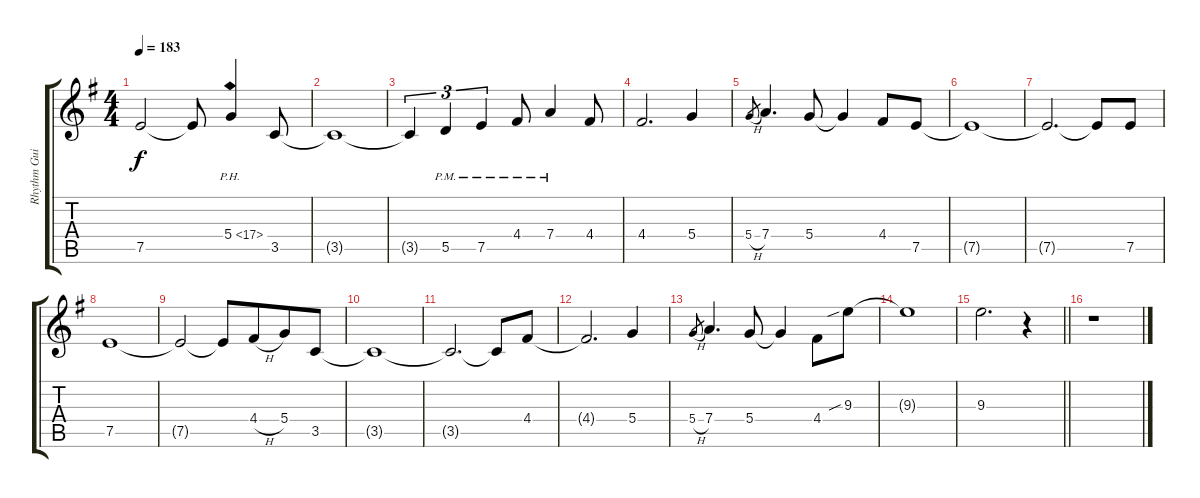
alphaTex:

\track ("Rhythm Guitar 2" "Rhythm Gui") {instrument distortionguitar}
\staff {score tabs}
\tuning (E4 B3 G3 D3 A2 E2) {hide}
\ts (4 4)
\tempo 183
\clef g2
\ks g
7.5{t}.2{dy f} 7.5{t}.8 5.4{ph 12}.4 3.5.8 |
3.5{t}.1 |
3.5{t}.4{tu (3 2)} 5.5{pm}.4{tu (3 2)} 7.5{pm}.4{tu (3 2)} 4.4{pm}.8 7.4{pm}.4 4.4.8 |
4.4.2{d} 5.4.4 |
5.4{h}.8{gr} 7.4.4{d} 5.4.8 5.4{t}.4 4.4.8 7.5.8 |
7.5{t}.1 |
7.5{t}.2{d} 7.5{t}.8 7.5.8 |
7.5.1 |
7.5{t}.2 7.5{t}.8 4.4{h}.8{beam merge} 5.4.8 3.5.8 |
3.5{t}.1 |
3.5{t}.2{d} 3.5{t}.8 4.4.8 |
4.4{t}.2{d} 5.4.4 |
5.4{h}.8{gr} 7.4.4{d} 5.4.8 5.4{t}.4 4.4.8 9.3{sib}.8 |
9.3{t}.1 |
\barLineRight lightlight
9.3.2{d} r.4 |
r.1
